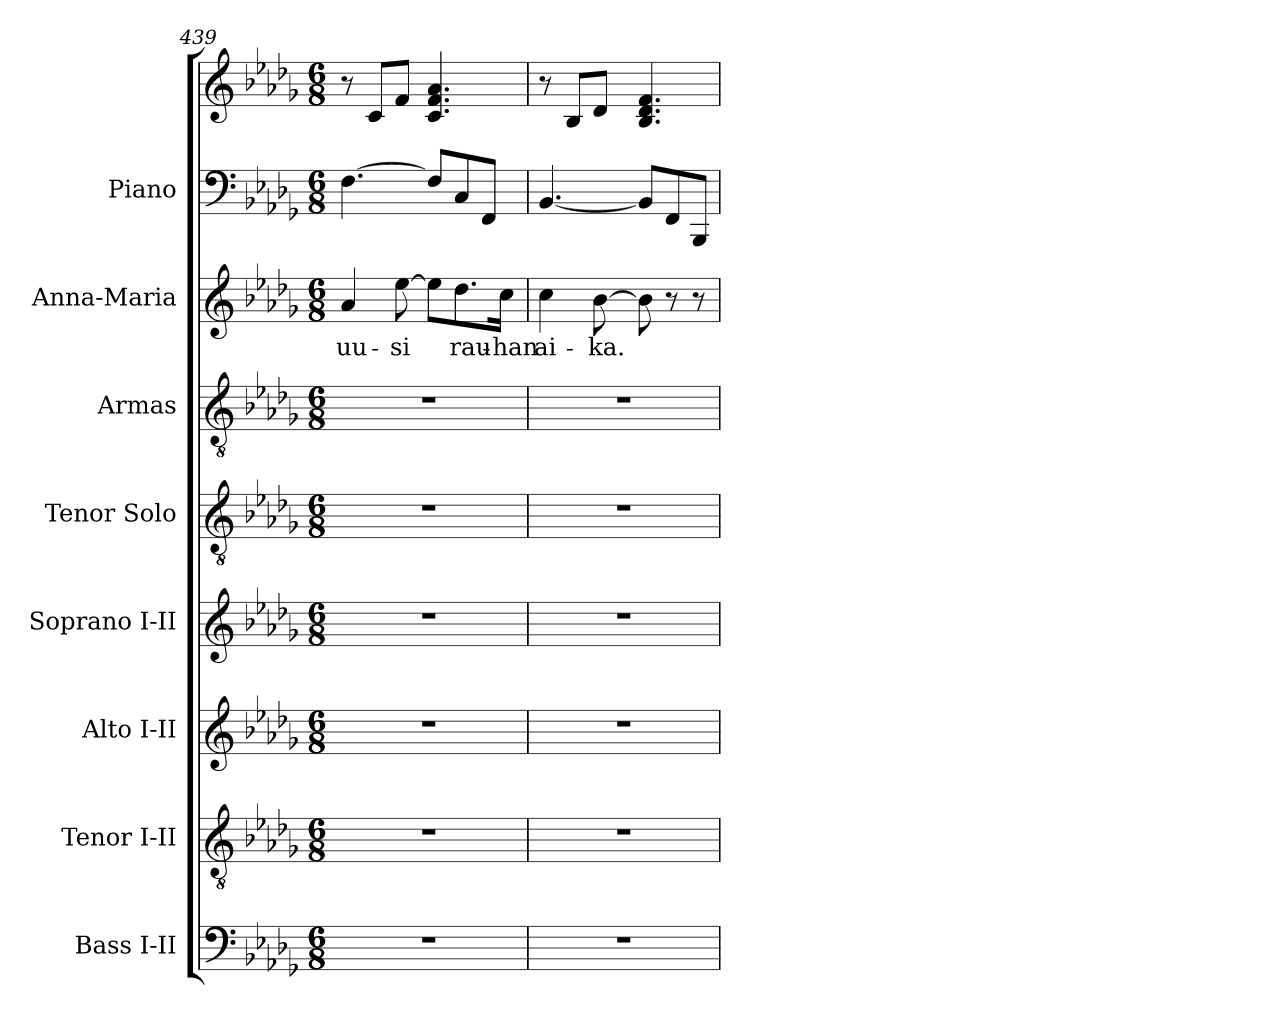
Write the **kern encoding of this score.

**kern	**kern	**kern	**kern	**kern	**kern	**kern	**text	**kern	**kern
*part8	*part7	*part6	*part5	*part4	*part3	*part2	*part2	*part1	*part1
*staff9	*staff8	*staff7	*staff6	*staff5	*staff4	*staff3	*staff3	*staff2	*staff1
*I"Bass I-II	*I"Tenor I-II	*I"Alto I-II	*I"Soprano I-II	*I"Tenor Solo	*I"Armas	*I"Anna-Maria	*	*I"Piano	*
*I'B.	*I'T.	*I'A.	*I'S.	*I'T. Solo	*I'Armas	*I'A-M	*	*I'Pno.	*
*clefF4	*clefGv2	*clefG2	*clefG2	*clefGv2	*clefGv2	*clefG2	*	*clefF4	*clefG2
*	*ITrd7c12	*	*	*ITrd7c12	*ITrd7c12	*	*	*	*
*k[b-e-a-d-g-]	*k[b-e-a-d-g-]	*k[b-e-a-d-g-]	*k[b-e-a-d-g-]	*k[b-e-a-d-g-]	*k[b-e-a-d-g-]	*k[b-e-a-d-g-]	*	*k[b-e-a-d-g-]	*k[b-e-a-d-g-]
*D-:	*D-:	*D-:	*D-:	*D-:	*D-:	*D-:	*	*D-:	*D-:
*M6/8	*M6/8	*M6/8	*M6/8	*M6/8	*M6/8	*M6/8	*	*M6/8	*M6/8
=439	=439	=439	=439	=439	=439	=439	=439	=439	=439
!LO:N:vis=1	!LO:N:vis=1	!LO:N:vis=1	!LO:N:vis=1	!LO:N:vis=1	!LO:N:vis=1	!	!	!	!
!	!	!	!	!	!	!	!LO:LY:b:color=#000000	!	!
2.r	2.r	2.r	2.r	2.r	2.r	4a-i/	uu-	[>4.Fi\	8r
.	.	.	.	.	.	.	.	.	8ci/L
!	!	!	!	!	!	!	!LO:LY:b:color=#000000	!	!
.	.	.	.	.	.	[>8ee-i\	-si	.	8fi/J
.	.	.	.	.	.	8ee-i\L]	.	8Fi/L]	4.ci/ 4.fi 4.a-i
!	!	!	!	!	!	!	!LO:LY:b:color=#000000	!	!
.	.	.	.	.	.	8.dd-i\	rau-	8Ci/	.
.	.	.	.	.	.	.	.	8FFi/J	.
!	!	!	!	!	!	!	!LO:LY:b:color=#000000	!	!
.	.	.	.	.	.	16cci\Jk	-han	.	.
=440	=440	=440	=440	=440	=440	=440	=440	=440	=440
!LO:N:vis=1	!LO:N:vis=1	!LO:N:vis=1	!LO:N:vis=1	!LO:N:vis=1	!LO:N:vis=1	!	!	!	!
!	!	!	!	!	!	!	!LO:LY:b:color=#000000	!	!
2.r	2.r	2.r	2.r	2.r	2.r	4cci\	ai-	[<4.BB-i/	8r
.	.	.	.	.	.	.	.	.	8B-i/L
!	!	!	!	!	!	!	!LO:LY:b:color=#000000	!	!
.	.	.	.	.	.	[>8b-i\	-ka.	.	8d-i/J
.	.	.	.	.	.	8b-i\]	.	8BB-i/L]	4.B-i/ 4.d-i 4.fi
.	.	.	.	.	.	8r	.	8FFi/	.
.	.	.	.	.	.	8r	.	8BBB-i/J	.
=	=	=	=	=	=	=	=	=	=
*-	*-	*-	*-	*-	*-	*-	*-	*-	*-
